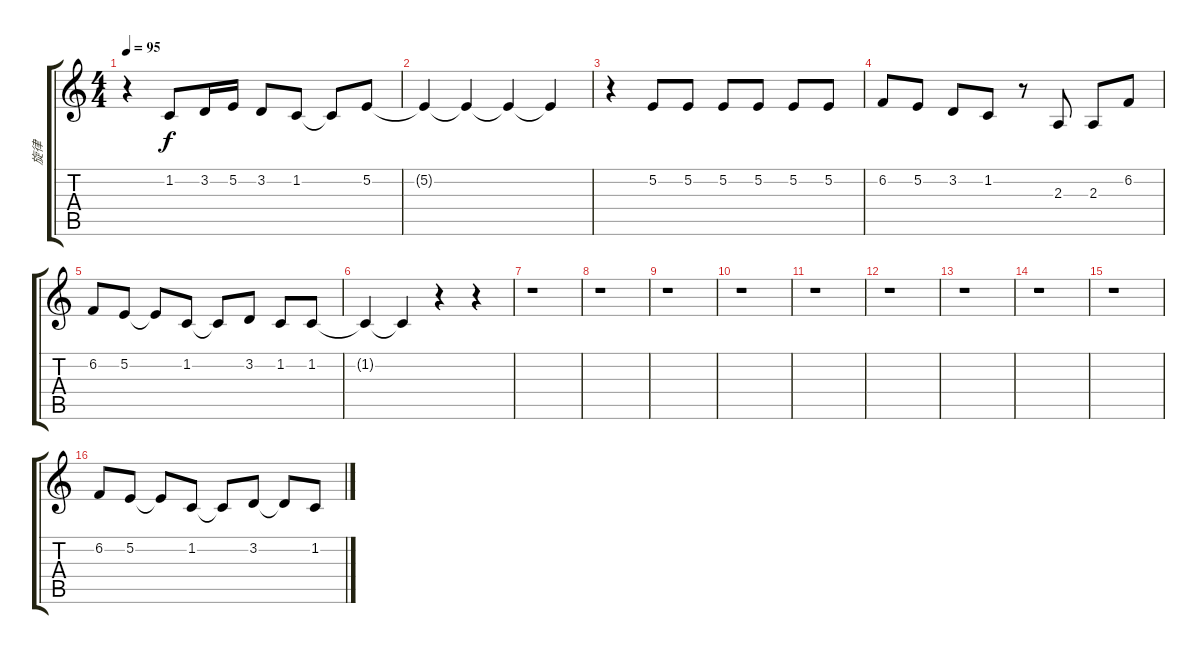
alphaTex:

\track ("旋律" "旋律") {instrument sopranosax}
\staff {score tabs}
\tuning (E4 B3 G3 D3 A2 E2) {hide}
\ts (4 4)
\tempo 95
\clef g2
\ks c
r.4{dy f} 1.2.8 3.2.16 5.2.16 3.2.8 1.2.8 1.2{t}.8 5.2.8 |
5.2{t}.4 5.2{t}.4 5.2{t}.4 5.2{t}.4 |
r.4 5.2.8 5.2.8 5.2.8 5.2.8 5.2.8 5.2.8 |
6.2.8 5.2.8 3.2.8 1.2.8 r.8 2.3.8 2.3.8 6.2.8 |
6.2.8 5.2.8 5.2{t}.8 1.2.8 1.2{t}.8 3.2.8 1.2.8 1.2.8 |
1.2{t}.4 1.2{t}.4 r.4 r.4 |
r.1 |
r.1 |
r.1 |
r.1 |
r.1 |
r.1 |
r.1 |
r.1 |
r.1 |
6.2.8 5.2.8 5.2{t}.8 1.2.8 1.2{t}.8 3.2.8 3.2{t}.8 1.2.8
